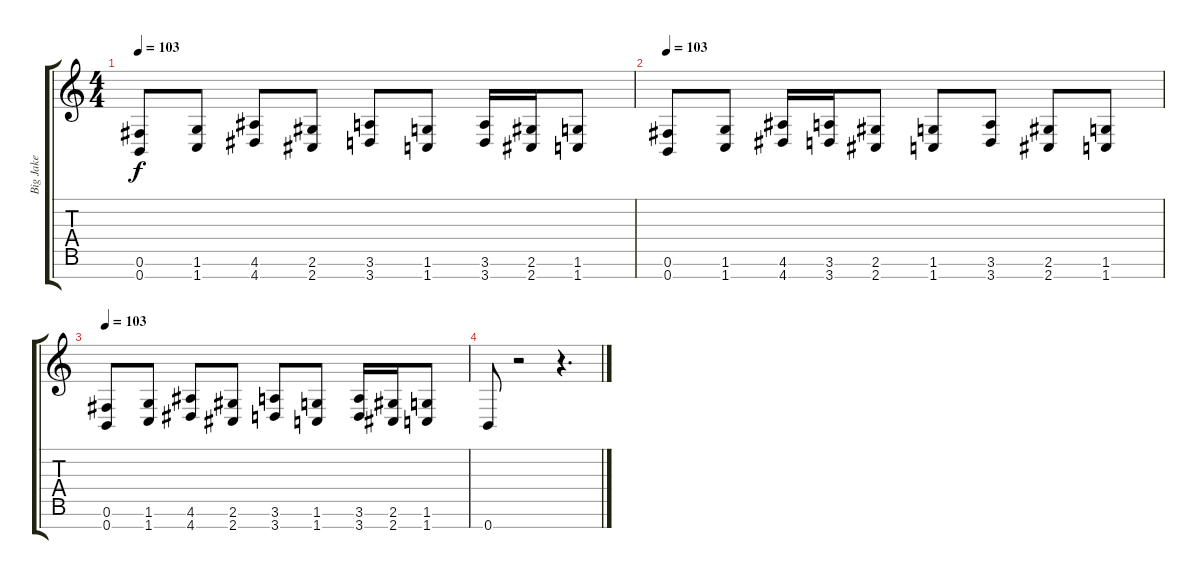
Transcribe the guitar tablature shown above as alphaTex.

\track ("Big Jake" "Big Jake") {instrument distortionguitar}
\staff {score tabs}
\tuning (Gb4 Db4 A3 E3 B2 Gb2 B1) {hide}
\ts (4 4)
\tempo 103
\clef g2
\ks c
(0.6 0.7).8{dy f} (1.6 1.7).8 (4.6 4.7).8 (2.6 2.7).8 (3.6 3.7).8 (1.6 1.7).8 (3.6 3.7).16 (2.6 2.7).16 (1.6 1.7).8 |
\tempo 103
(0.6 0.7).8{volume 13} (1.6 1.7).8 (4.6 4.7).16 (3.6 3.7).16 (2.6 2.7).8 (1.6 1.7).8 (3.6 3.7).8 (2.6 2.7).8 (1.6 1.7).8 |
\tempo 103
(0.6 0.7).8 (1.6 1.7).8 (4.6 4.7).8 (2.6 2.7).8 (3.6 3.7).8 (1.6 1.7).8 (3.6 3.7).16 (2.6 2.7).16 (1.6 1.7).8 |
0.7.8 r.2 r.4{d}
